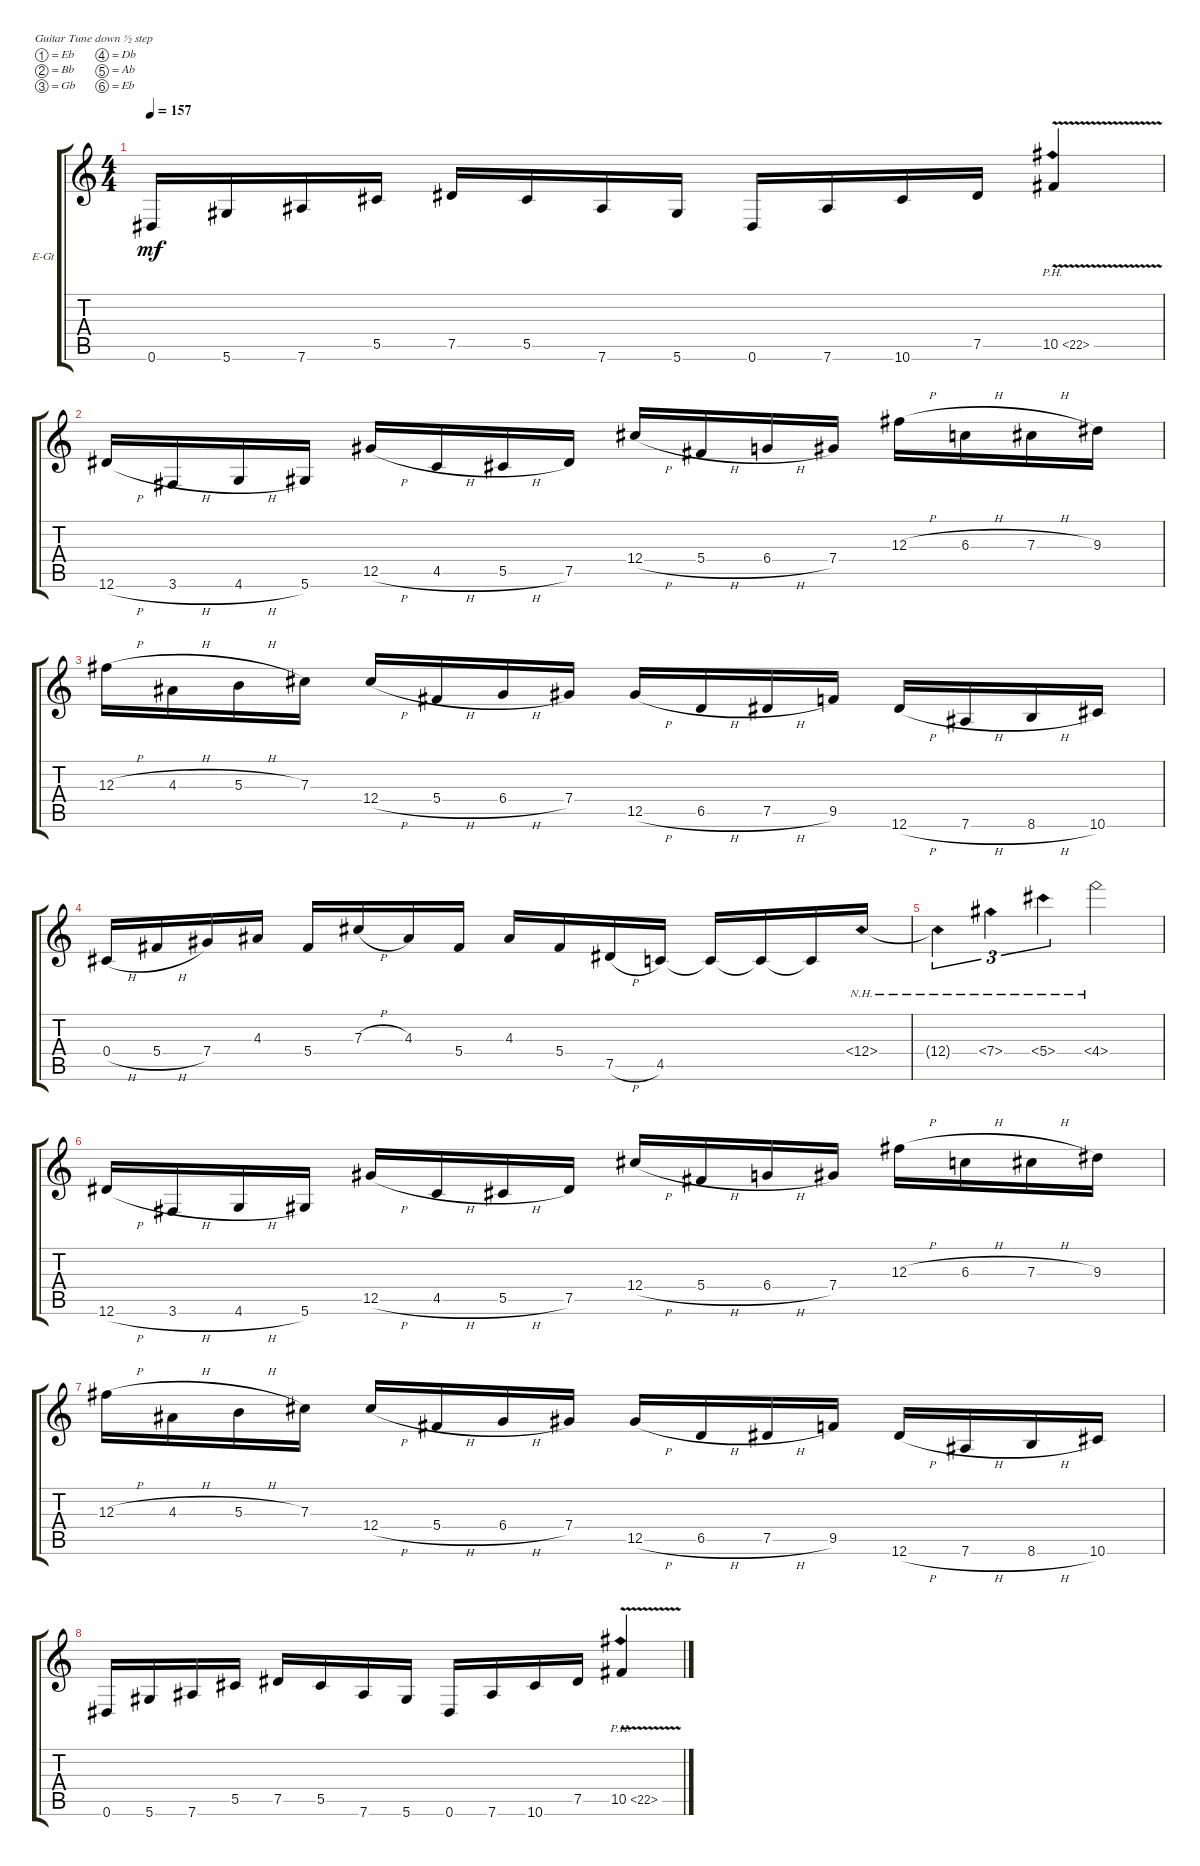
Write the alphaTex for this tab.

\bracketExtendMode groupsimilarinstruments
\firstSystemTrackNameOrientation horizontal
\otherSystemsTrackNameOrientation horizontal
\track ("Electric Guitar" "E-Gt") {instrument distortionguitar}
\staff {score tabs}
\tuning (Eb4 Bb3 Gb3 Db3 Ab2 Eb2)
\ts (4 4)
\tempo 157
\clef g2
\ks c
0.6.16{dy mf} 5.6.16 7.6.16 5.5.16 7.5.16 5.5.16 7.6.16 5.6.16 0.6.16 7.6.16 10.6.16 7.5.16 10.5{ph 12 v}.4 |
12.6{h}.16 3.6{h}.16 4.6{h}.16 5.6.16 12.5{h}.16 4.5{h}.16 5.5{h}.16 7.5.16 12.4{h}.16 5.4{h}.16 6.4{h}.16 7.4.16 12.3{h}.16 6.3{h}.16 7.3{h}.16 9.3.16 |
12.3{h}.16 4.3{h}.16 5.3{h}.16 7.3.16 12.4{h}.16 5.4{h}.16 6.4{h}.16 7.4.16 12.5{h}.16 6.5{h}.16 7.5{h}.16 9.5.16 12.6{h}.16 7.6{h}.16 8.6{h}.16 10.6.16 |
0.4{h}.16 5.4{h}.16 7.4.16 4.3.16 5.4.16 7.3{h}.16 4.3.16 5.4.16 4.3.16 5.4.16 7.5{h}.16 4.5.16 4.5{t}.16 4.5{t}.16 4.5{t}.16 12.4{nh}.16 |
12.4{nh t}.4{tu (3 2)} 7.4{nh}.4{tu (3 2)} 5.4{nh}.4{tu (3 2)} 4.4{nh}.2 |
12.6{h}.16 3.6{h}.16 4.6{h}.16 5.6.16 12.5{h}.16 4.5{h}.16 5.5{h}.16 7.5.16 12.4{h}.16 5.4{h}.16 6.4{h}.16 7.4.16 12.3{h}.16 6.3{h}.16 7.3{h}.16 9.3.16 |
12.3{h}.16 4.3{h}.16 5.3{h}.16 7.3.16 12.4{h}.16 5.4{h}.16 6.4{h}.16 7.4.16 12.5{h}.16 6.5{h}.16 7.5{h}.16 9.5.16 12.6{h}.16 7.6{h}.16 8.6{h}.16 10.6.16 |
0.6.16 5.6.16 7.6.16 5.5.16 7.5.16 5.5.16 7.6.16 5.6.16 0.6.16 7.6.16 10.6.16 7.5.16 10.5{ph 12 v}.4
